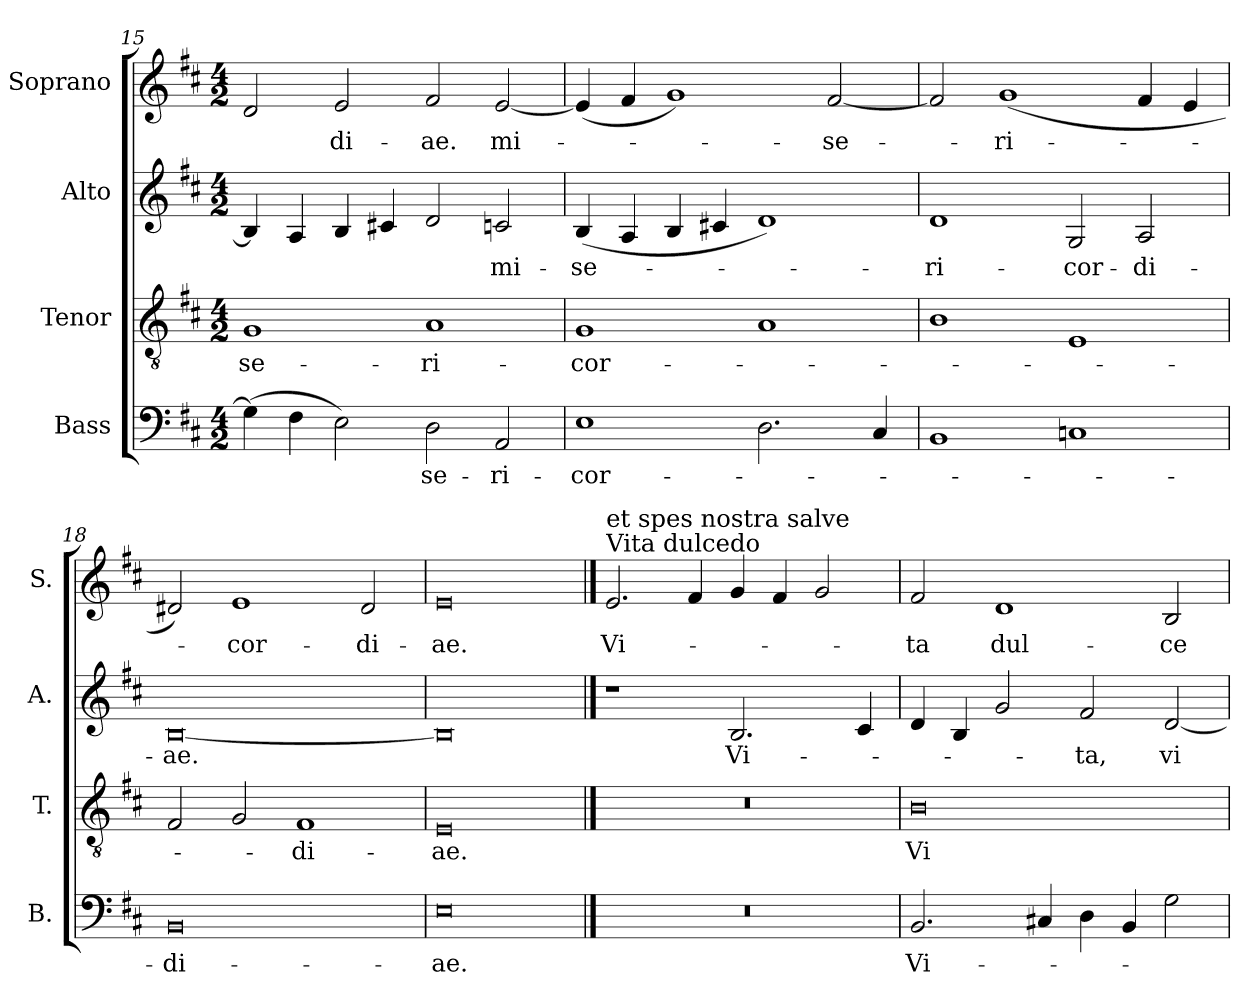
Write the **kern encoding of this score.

**kern	**text	**kern	**text	**kern	**text	**kern	**text
*part4	*part4	*part3	*part3	*part2	*part2	*part1	*part1
*staff4	*staff4	*staff3	*staff3	*staff2	*staff2	*staff1	*staff1
*I"Bass	*	*I"Tenor	*	*I"Alto	*	*I"Soprano	*
*I'B.	*	*I'T.	*	*I'A.	*	*I'S.	*
*clefF4	*	*clefGv2	*	*clefG2	*	*clefG2	*
*	*	*ITrd7c12	*	*	*	*	*
*k[f#c#]	*	*k[f#c#]	*	*k[f#c#]	*	*k[f#c#]	*
*D:	*	*D:	*	*D:	*	*D:	*
*M4/2	*	*M4/2	*	*M4/2	*	*M4/2	*
=15	=15	=15	=15	=15	=15	=15	=15
!	!	!	!LO:LY:b:color=#000000	!	!	!	!
(4Gi\]	.	1GGi	-se-	4Bi/]	.	2di/	.
4F#i\	.	.	.	4Ai/	.	.	.
!	!	!	!	!	!	!	!LO:LY:b:color=#000000
2Ei\)	.	.	.	4Bi/	.	2ei/	-di-
.	.	.	.	4c#Xi/	.	.	.
!	!LO:LY:b:color=#000000	!	!	!	!	!	!
!	!	!	!LO:LY:b:color=#000000	!	!	!	!
!	!	!	!	!	!	!	!LO:LY:b:color=#000000
2Di\	-se-	1AAi	-ri-	2di/	.	2f#i/	-ae.
!	!LO:LY:b:color=#000000	!	!	!	!	!	!
!	!	!	!	!	!LO:LY:b:color=#000000	!	!
!	!	!	!	!	!	!	!LO:LY:b:color=#000000
2AAi/	-ri-	.	.	2cni/	mi-	[2ei/	mi-
=16	=16	=16	=16	=16	=16	=16	=16
!	!LO:LY:b:color=#000000	!	!	!	!	!	!
!	!	!	!LO:LY:b:color=#000000	!	!	!	!
!	!	!	!	!	!LO:LY:b:color=#000000	!	!
1Ei	-cor-	1GGi	-cor-	(4Bi/	-se-	(4ei/]	.
.	.	.	.	4Ai/	.	4f#i/	.
.	.	.	.	4Bi/	.	1gi)	.
.	.	.	.	4c#Xi/	.	.	.
2.Di\	.	1AAi	.	1di)	.	.	.
!	!	!	!	!	!	!	!LO:LY:b:color=#000000
.	.	.	.	.	.	[2f#i/	-se-
4C#i/	.	.	.	.	.	.	.
=17	=17	=17	=17	=17	=17	=17	=17
!	!	!	!	!	!LO:LY:b:color=#000000	!	!
1BBi	.	1BBi	.	1di	-ri-	2f#i/]	.
!	!	!	!	!	!	!	!LO:LY:b:color=#000000
.	.	.	.	.	.	(1gi	-ri-
!	!	!	!	!	!LO:LY:b:color=#000000	!	!
1Cni	.	1EEi	.	2Gi/	-cor-	.	.
!	!	!	!	!	!LO:LY:b:color=#000000	!	!
.	.	.	.	2Ai/	-di-	4f#i/	.
.	.	.	.	.	.	4ei/	.
=18	=18	=18	=18	=18	=18	=18	=18
!	!LO:LY:b:color=#000000	!	!	!	!	!	!
!	!	!	!	!	!LO:LY:b:color=#000000	!	!
0BBi	-di-	2FF#i/	.	[0Bi	-ae.	2d#Xi/)	.
!	!	!	!	!	!	!	!LO:LY:b:color=#000000
.	.	2GGi/	.	.	.	1ei	-cor-
!	!	!	!LO:LY:b:color=#000000	!	!	!	!
.	.	1FF#i	-di-	.	.	.	.
!	!	!	!	!	!	!	!LO:LY:b:color=#000000
.	.	.	.	.	.	2d#i/	-di-
=19	=19	=19	=19	=19	=19	=19	=19
!	!LO:LY:b:color=#000000	!	!	!	!	!	!
!	!	!	!LO:LY:b:color=#000000	!	!	!	!
!	!	!	!	!	!	!	!LO:LY:b:color=#000000
0Ei	-ae.	0EEi	-ae.	0Bi]	.	0ei	-ae.
!!LO:PB:g=z
==20	==20	==20	==20	==20	==20	==20	==20
!LO:N:vis=1	!	!LO:N:vis=1	!	!	!	!	!
!	!	!	!	!	!	!LO:TX:a:t=Vita dulcedo	!
!	!	!	!	!	!	!LO:TX:t=et spes nostra salve	!
!	!	!	!	!	!	!	!LO:LY:b:color=#000000
0r	.	0r	.	1r	.	2.ei/	Vi-
.	.	.	.	.	.	4f#i/	.
!	!	!	!	!	!LO:LY:b:color=#000000	!	!
.	.	.	.	2.Bi/	Vi-	4gi/	.
.	.	.	.	.	.	4f#i/	.
.	.	.	.	.	.	2gi/	.
.	.	.	.	4c#i/	.	.	.
=21	=21	=21	=21	=21	=21	=21	=21
!	!LO:LY:b:color=#000000	!	!	!	!	!	!
!	!	!	!LO:LY:b:color=#000000	!	!	!	!
!	!	!	!	!	!	!	!LO:LY:b:color=#000000
2.BBi/	Vi-	0BBi	Vi-	4di/	.	2f#i/	-ta
.	.	.	.	4Bi/	.	.	.
!	!	!	!	!	!	!	!LO:LY:b:color=#000000
.	.	.	.	2gi/	.	1di	dul-
4C#Xi/	.	.	.	.	.	.	.
!	!	!	!	!	!LO:LY:b:color=#000000	!	!
4Di\	.	.	.	2f#i/	-ta,	.	.
4BBi/	.	.	.	.	.	.	.
!	!	!	!	!	!LO:LY:b:color=#000000	!	!
!	!	!	!	!	!	!	!LO:LY:b:color=#000000
2Gi\	.	.	.	[2di/	vi-	2Bi/	-ce-
=	=	=	=	=	=	=	=
*-	*-	*-	*-	*-	*-	*-	*-
